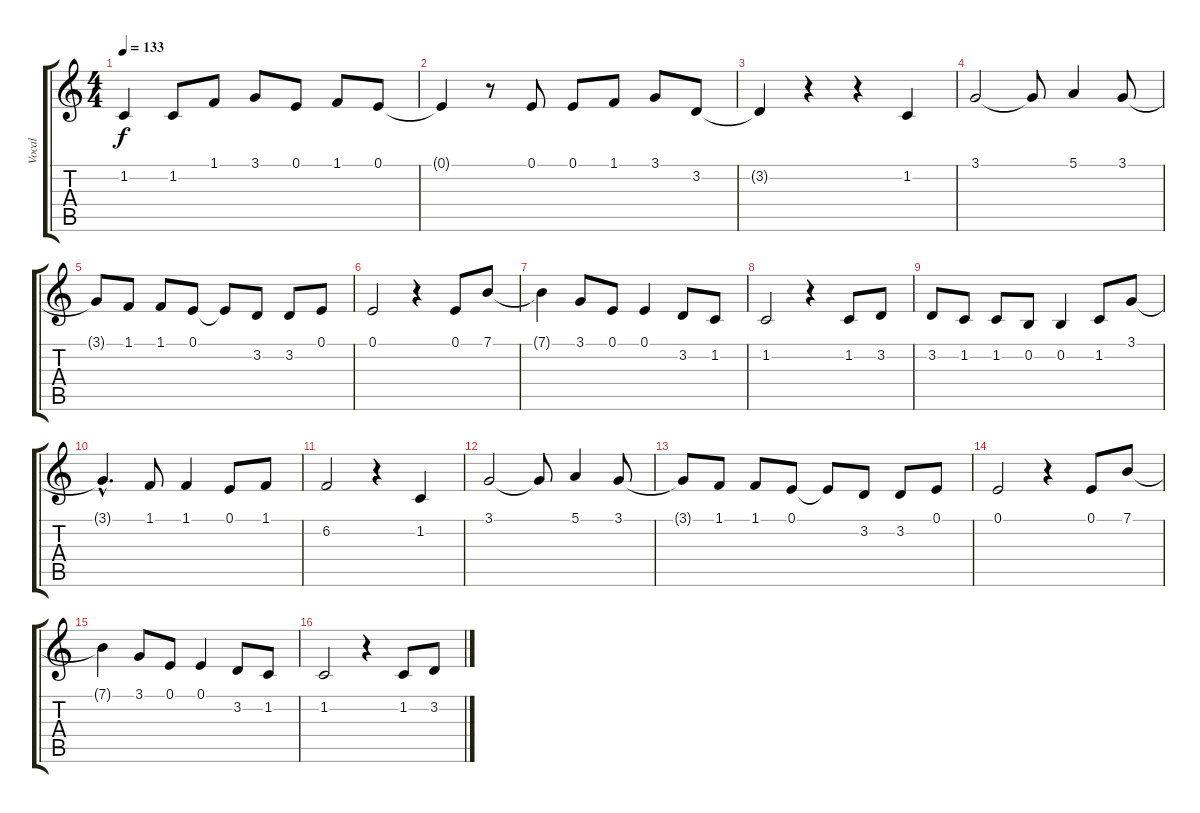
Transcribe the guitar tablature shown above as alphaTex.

\track ("Vocal" "Vocal") {instrument lead1square}
\staff {score tabs}
\tuning (E4 B3 G3 D3 A2 E2) {hide}
\ts (4 4)
\tempo 133
\clef g2
\ks c
1.2.4{dy f} 1.2.8 1.1.8 3.1.8 0.1.8 1.1.8 0.1.8 |
0.1{t}.4 r.8 0.1.8 0.1.8 1.1.8 3.1.8 3.2.8 |
3.2{t}.4 r.4 r.4 1.2.4 |
3.1.2 3.1{t}.8 5.1.4 3.1.8 |
3.1{t}.8 1.1.8 1.1.8 0.1.8 0.1{t}.8 3.2.8 3.2.8 0.1.8 |
0.1.2 r.4 0.1.8 7.1.8 |
7.1{t}.4 3.1.8 0.1.8 0.1.4 3.2.8 1.2.8 |
1.2.2 r.4 1.2.8 3.2.8 |
3.2.8 1.2.8 1.2.8 0.2.8 0.2.4 1.2.8 3.1.8 |
3.1{hac t}.4{d} 1.1.8 1.1.4 0.1.8 1.1.8 |
6.2.2 r.4 1.2.4 |
3.1.2 3.1{t}.8 5.1.4 3.1.8 |
3.1{t}.8 1.1.8 1.1.8 0.1.8 0.1{t}.8 3.2.8 3.2.8 0.1.8 |
0.1.2 r.4 0.1.8 7.1.8 |
7.1{t}.4 3.1.8 0.1.8 0.1.4 3.2.8 1.2.8 |
1.2.2 r.4 1.2.8 3.2.8
